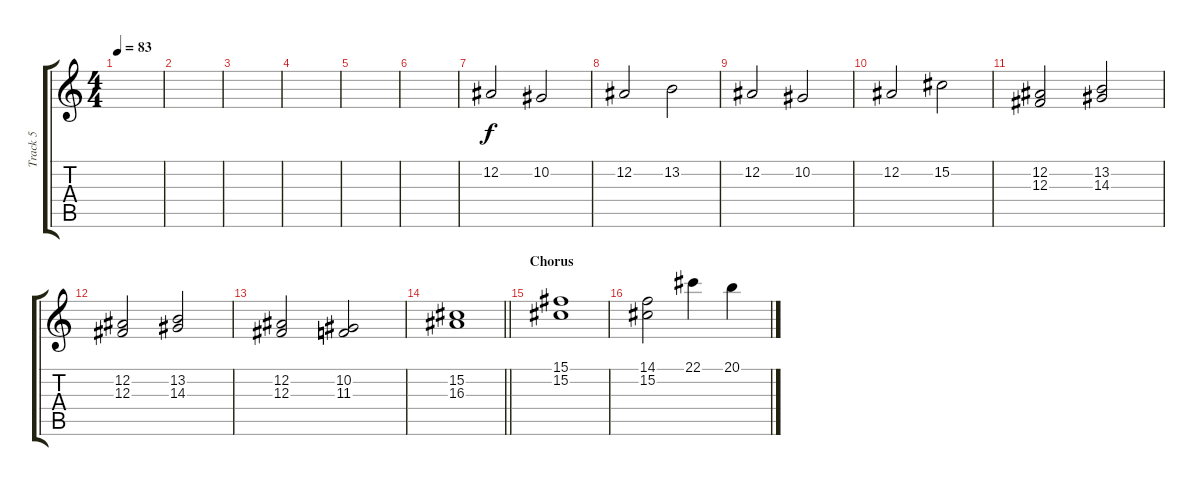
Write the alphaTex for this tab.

\track ("Track 5" "Track 5") {instrument stringensemble1}
\staff {score tabs}
\tuning (Eb4 Bb3 Gb3 Db3 Ab2 Eb2) {hide}
\ts (4 4)
\tempo 83
\clef g2
\ks c
|
|
|
|
|
|
12.2.2 10.2.2 |
12.2.2 13.2.2 |
12.2.2 10.2.2 |
12.2.2 15.2.2 |
(12.2 12.3).2 (13.2 14.3).2 |
(12.2 12.3).2 (13.2 14.3).2 |
(12.2 12.3).2 (10.2 11.3).2 |
\barLineRight lightlight
(15.2 16.3).1 |
\section ("" "Chorus")
(15.1 15.2).1 |
(14.1 15.2).2 22.1.4 20.1.4
